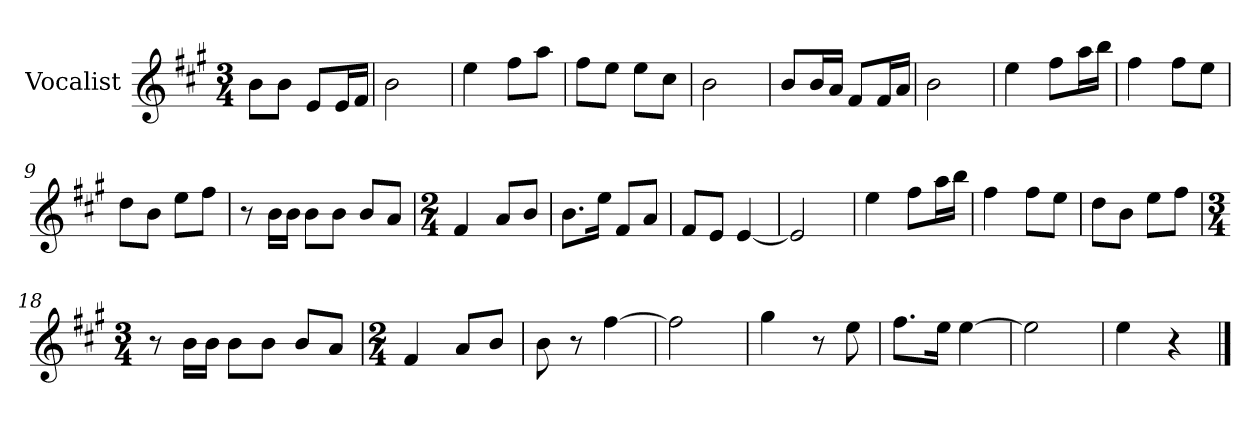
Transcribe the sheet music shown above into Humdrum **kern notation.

**kern
*part1
*staff1
*I"Vocalist
*k[f#c#g#]
*A:
*M3/4
=
8bL
8bJ
8eL
16eL
16f#JJ
=1
2b
=2
4ee
8ff#L
8aaJ
=3
8ff#L
8eeJ
8eeL
8cc#J
=4
2b
=5
8bL
16bL
16aJJ
8f#L
16f#L
16aJJ
=6
2b
=7
4ee
8ff#L
16aaL
16bbJJ
=8
4ff#
8ff#L
8eeJ
=9
8ddL
8bJ
8eeL
8ff#J
=10
8r
16bLL
16bJJ
8bL
8bJ
8bL
8aJ
=11
*M2/4
4f#
8aL
8bJ
=12
8.bL
16eeJk
8f#L
8aJ
=13
8f#L
8eJ
[4e
=14
2e]
=15
4ee
8ff#L
16aaL
16bbJJ
=16
4ff#
8ff#L
8eeJ
=17
8ddL
8bJ
8eeL
8ff#J
=18
*M3/4
8r
16bLL
16bJJ
8bL
8bJ
8bL
8aJ
=19
*M2/4
4f#
8aL
8bJ
=20
8b
8r
[4ff#
=21
2ff#]
=22
4gg#
8r
8ee
=23
8.ff#L
16eeJk
[4ee
=24
2ee]
=25
4ee
4r
==
*-
